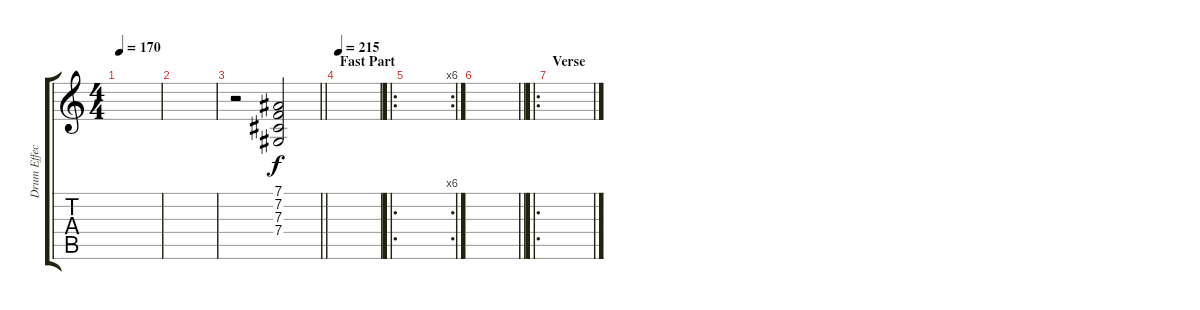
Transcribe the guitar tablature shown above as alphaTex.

\track ("Drum Effect" "Drum Effec") {instrument reversecymbal}
\staff {score tabs}
\tuning (Eb4 Bb3 Gb3 Db3 Ab2 Eb2) {hide}
\ts (4 4)
\tempo 170
\clef g2
\ks c
|
|
\barLineRight lightlight
r.2 (7.1 7.2 7.3 7.4).2 |
\section ("" "Fast Part")
\tempo 215
|
\ro
\rc 6
|
\barLineRight lightlight
|
\ro
\section ("" "Verse")
